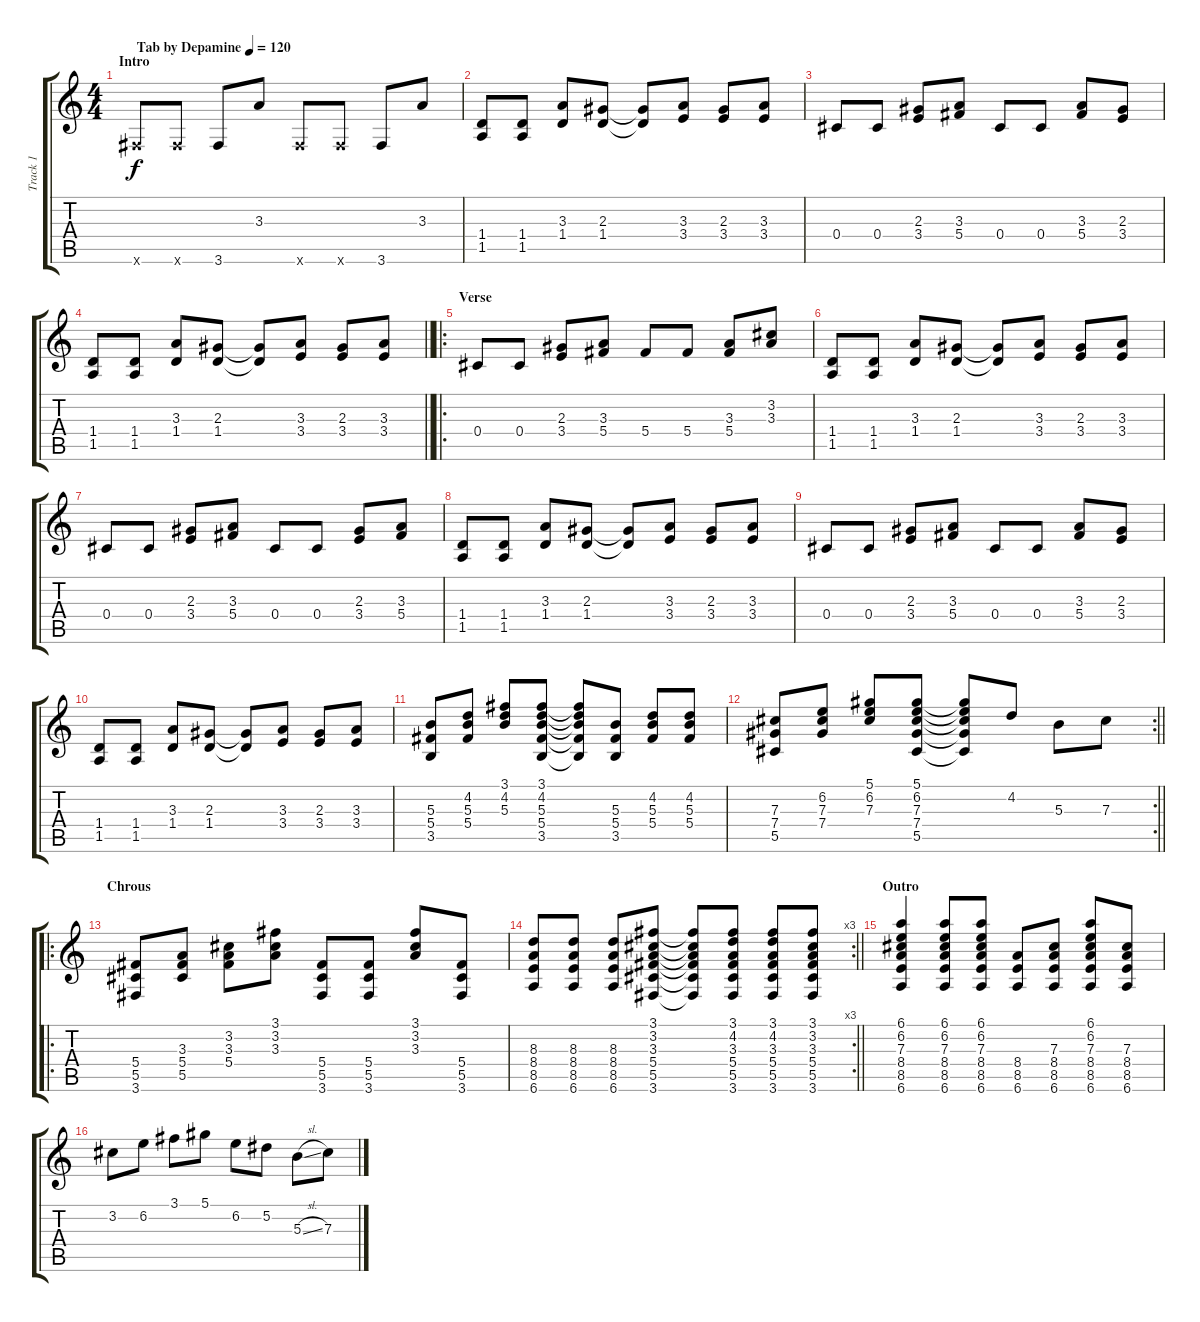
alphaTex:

\track ("Track 1" "Track 1") {instrument acousticguitarsteel}
\staff {score tabs}
\tuning (Eb4 Bb3 Gb3 Db3 Ab2 Eb2) {hide}
\ts (4 4)
\section ("" "Intro")
\tempo (120 "Tab by Depamine")
\clef g2
\ks c
3.6{x}.8{dy f instrument acousticguitarsteel} 3.6{x}.8 3.6.8 3.3.8 3.6{x}.8 3.6{x}.8 3.6.8 3.3.8 |
(1.4 1.5).8 (1.4 1.5).8 (3.3 1.4).8 (2.3 1.4).8 (2.3{t} 1.4{t}).8 (3.3 3.4).8 (2.3 3.4).8 (3.3 3.4).8 |
0.4.8 0.4.8 (2.3 3.4).8 (3.3 5.4).8 0.4.8 0.4.8 (3.3 5.4).8 (2.3 3.4).8 |
\barLineRight lightlight
(1.4 1.5).8 (1.4 1.5).8 (3.3 1.4).8 (2.3 1.4).8 (2.3{t} 1.4{t}).8 (3.3 3.4).8 (2.3 3.4).8 (3.3 3.4).8 |
\ro
\section ("" "Verse")
0.4.8 0.4.8 (2.3 3.4).8 (3.3 5.4).8 5.4.8 5.4.8 (3.3 5.4).8 (3.2 3.3).8 |
(1.4 1.5).8 (1.4 1.5).8 (3.3 1.4).8 (2.3 1.4).8 (2.3{t} 1.4{t}).8 (3.3 3.4).8 (2.3 3.4).8 (3.3 3.4).8 |
0.4.8 0.4.8 (2.3 3.4).8 (3.3 5.4).8 0.4.8 0.4.8 (2.3 3.4).8 (3.3 5.4).8 |
(1.4 1.5).8 (1.4 1.5).8 (3.3 1.4).8 (2.3 1.4).8 (2.3{t} 1.4{t}).8 (3.3 3.4).8 (2.3 3.4).8 (3.3 3.4).8 |
0.4.8 0.4.8 (2.3 3.4).8 (3.3 5.4).8 0.4.8 0.4.8 (3.3 5.4).8 (2.3 3.4).8 |
(1.4 1.5).8 (1.4 1.5).8 (3.3 1.4).8 (2.3 1.4).8 (2.3{t} 1.4{t}).8 (3.3 3.4).8 (2.3 3.4).8 (3.3 3.4).8 |
(5.3 5.4 3.5).8 (4.2 5.3 5.4).8 (3.1 4.2 5.3).8 (3.1 4.2 5.3 5.4 3.5).8 (3.1{t} 4.2{t} 5.3{t} 5.4{t} 3.5{t}).8 (5.3 5.4 3.5).8 (4.2 5.3 5.4).8 (4.2 5.3 5.4).8 |
\rc 2
\barLineRight lightlight
(7.3 7.4 5.5).8 (6.2 7.3 7.4).8 (5.1 6.2 7.3).8 (5.1 6.2 7.3 7.4 5.5).8 (5.1{t} 6.2{t} 7.3{t} 7.4{t} 5.5{t}).8 4.2.8 5.3.8 7.3.8 |
\ro
\section ("" "Chrous")
(5.4 5.5 3.6).8 (3.3 5.4 5.5).8 (3.2 3.3 5.4).8 (3.1 3.2 3.3).8 (5.4 5.5 3.6).8 (5.4 5.5 3.6).8 (3.1 3.2 3.3).8 (5.4 5.5 3.6).8 |
\rc 3
\barLineRight lightlight
(8.3 8.4 8.5 6.6).8 (8.3 8.4 8.5 6.6).8 (8.3 8.4 8.5 6.6).8 (3.1 3.2 3.3 5.4 5.5 3.6).8 (3.1{t} 3.2{t} 3.3{t} 5.4{t} 5.5{t} 3.6{t}).8 (3.1 4.2 3.3 5.4 5.5 3.6).8 (3.1 4.2 3.3 5.4 5.5 3.6).8 (3.1 3.2 3.3 5.4 5.5 3.6).8 |
\section ("" "Outro")
(6.1 6.2 7.3 8.4 8.5 6.6).4 (6.1 6.2 7.3 8.4 8.5 6.6).8 (6.1 6.2 7.3 8.4 8.5 6.6).8 (8.4 8.5 6.6).8 (7.3 8.4 8.5 6.6).8 (6.1 6.2 7.3 8.4 8.5 6.6).8 (7.3 8.4 8.5 6.6).8 |
3.2.8 6.2.8 3.1.8 5.1.8 6.2.8 5.2.8 5.3{sl}.8 7.3.8
